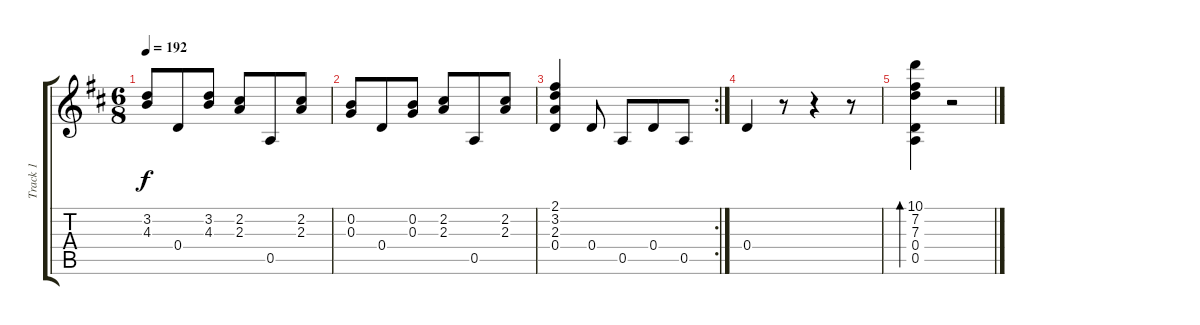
\track ("Track 1" "Track 1") {instrument acousticguitarnylon}
\staff {score tabs}
\tuning (E4 B3 G3 D3 A2 E2) {hide}
\ts (6 8)
\tempo 192
\clef g2
\ks d
(3.2 4.3).8{dy f} 0.4.8 (3.2 4.3).8 (2.2 2.3).8 0.5.8 (2.2 2.3).8 |
(0.2 0.3).8 0.4.8 (0.2 0.3).8 (2.2 2.3).8 0.5.8 (2.2 2.3).8 |
\rc 2
(2.1 3.2 2.3 0.4).4 0.4.8 0.5.8 0.4.8 0.5.8 |
0.4.4 r.8 r.4 r.8 |
(10.1 7.2 7.3 0.4 0.5).4{bd 240} r.2
